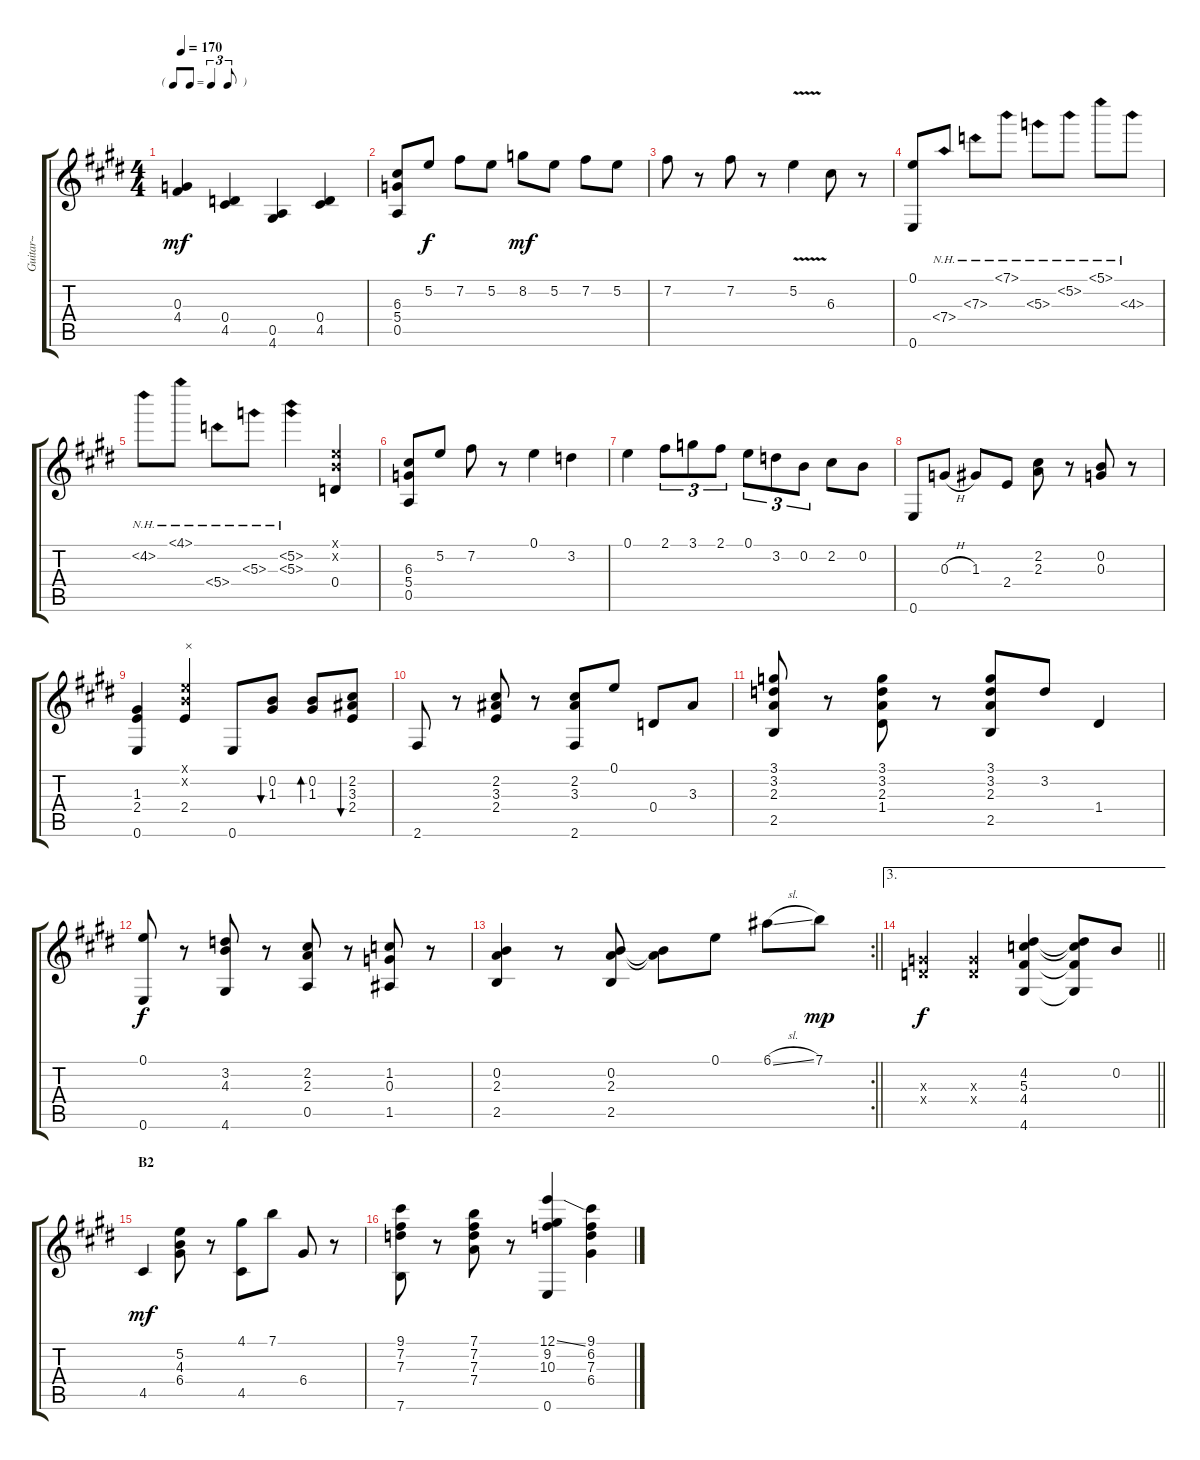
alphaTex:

\track ("Guitar~" "Guitar~") {instrument acousticguitarnylon}
\staff {score tabs}
\tuning (E4 B3 G3 D3 A2 E2) {hide}
\ts (4 4)
\tf triplet8th
\tempo 170
\clef g2
\ks e
(0.3 4.4).4{dy mf} (0.4 4.5).4 (0.5 4.6).4 (0.4 4.5).4 |
(6.3 5.4 0.5).8 5.2.8{dy f} 7.2.8 5.2.8 8.2.8{dy mf} 5.2.8 7.2.8 5.2.8 |
7.2.8 r.8 7.2.8 r.8 5.2{v}.4 6.3.8 r.8 |
(0.1 0.6).8 7.4{nh}.8 7.3{nh}.8 7.1{nh}.8 5.3{nh}.8 5.2{nh}.8 5.1{nh}.8 4.3{nh}.8 |
4.2{nh}.8 4.1{nh}.8 5.4{nh}.8 5.3{nh}.8 (5.2{nh} 5.3{nh}).4 (0.1{x} 0.2{x} 0.4).4 |
(6.3 5.4 0.5).8 5.2.8 7.2.8 r.8 0.1.4 3.2.4 |
0.1.4 2.1.8{tu (3 2)} 3.1.8{tu (3 2)} 2.1.8{tu (3 2)} 0.1.8{tu (3 2)} 3.2.8{tu (3 2)} 0.2.8{tu (3 2)} 2.2.8 0.2.8 |
0.6.8 0.3{h}.8 1.3.8 2.4.8 (2.2 2.3).8 r.8 (0.2 0.3).8 r.8 |
(1.3 2.4 0.6).4 (0.1{x} 0.2{x} 2.4).4{txt "×"} 0.6.8 (0.2 1.3).8{bu 60} (0.2 1.3).8{bd 60} (2.2 3.3 2.4).8{bu 60} |
2.6.8 r.8 (2.2 3.3 2.4).8 r.8 (2.2 3.3 2.6).8 0.1.8 0.4.8 3.3.8 |
(3.1 3.2 2.3 2.5).8 r.8 (3.1 3.2 2.3 1.4).8 r.8 (3.1 3.2 2.3 2.5).8 3.2.8 1.4.4 |
(0.1 0.6).8{dy f} r.8 (3.2 4.3 4.6).8 r.8 (2.2 2.3 0.5).8 r.8 (1.2 0.3 1.5).8 r.8 |
\rc 2
\barLineRight lightlight
(0.2 2.3 2.5).4 r.8 (0.2 2.3 2.5).8 (0.2{t} 2.3{t}).8 0.1.8 6.1{sl}.8 7.1.8{dy mp} |
\ae 3
\barLineRight lightlight
(0.3{x} 0.4{x}).4{dy f} (0.3{x} 0.4{x}).4 (4.2 5.3 4.4 4.6).4 (4.2{t} 5.3{t} 4.4{t} 4.6{t}).8 0.2.8 |
\section ("" "B2")
4.5.4{dy mf} (5.2 4.3 6.4).8 r.8 (4.1 4.5).8 7.1.8 6.4.8 r.8 |
(9.1 7.2 7.3 7.6).8 r.8 (7.1 7.2 7.3 7.4).8 r.8 (12.1{ss} 9.2 10.3 0.6).4 (9.1 6.2 7.3 6.4).4
